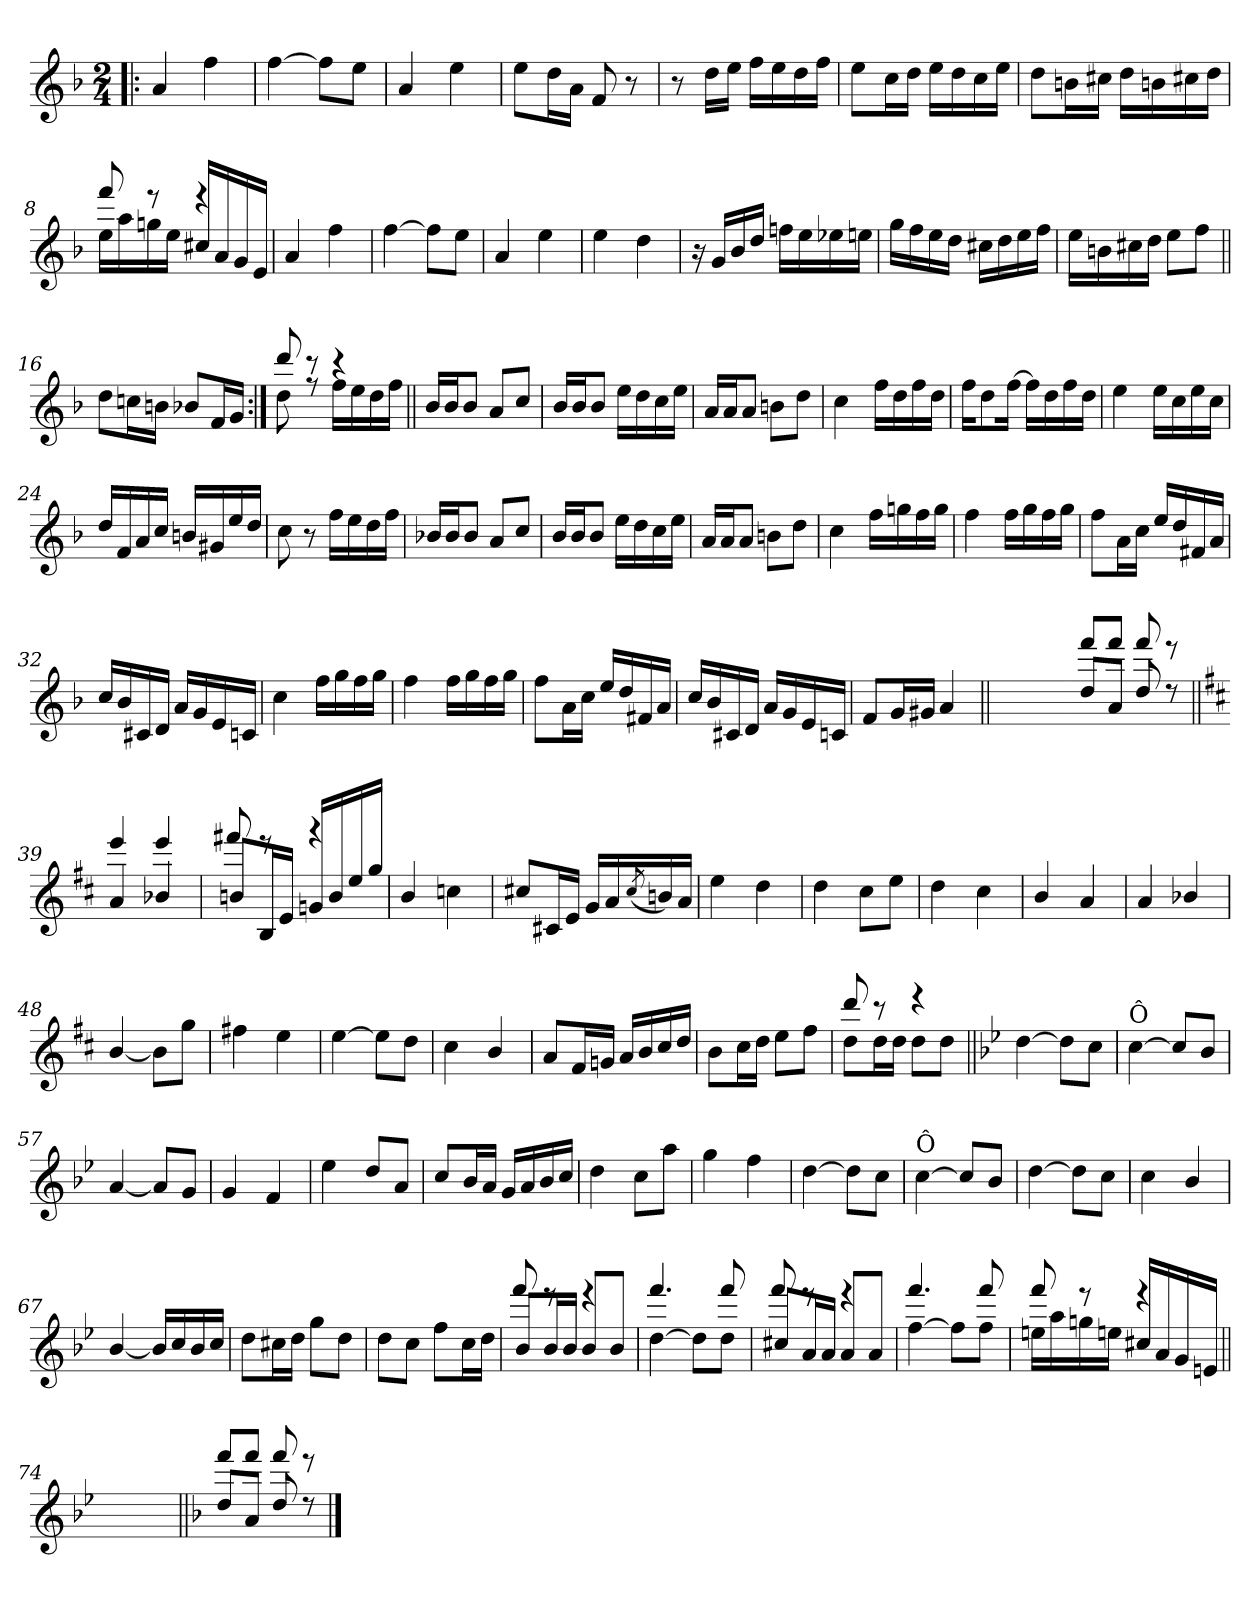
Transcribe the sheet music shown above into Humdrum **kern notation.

**kern
*part1
*staff1
*clefG2
*k[b-]
*F:
*M2/4
=1!|:
4a/
4ff\
=2
[4ff\
8ff\L]
8ee\J
=3
4a/
4ee\
=4
8ee\L
16dd\L
16a\JJ
8f/
8r
!!LO:LB:g=z
=5
8r
16dd\LL
16ee\JJ
16ff\LL
16ee\
16dd\
16ff\JJ
=6
8ee\L
16cc\L
16dd\JJ
16ee\LL
16dd\
16cc\
16ee\JJ
=7
8dd\L
16bn\L
16cc#X\JJ
16dd\LL
16bn\
16cc#X\
16dd\JJ
=8
*^
16ee\LL	8fff!/
16aa\	.
16ggn\	8reee
16ee\JJ	.
16cc#X/LL	4reee
16a/	.
16g/	.
16e/JJ	.
*v	*v
=9
4a/
4ff\
!!LO:LB:g=z
=10
[4ff\
8ff\L]
8ee\J
=11
4a/
4ee\
=12
4ee\
4dd\
=13
16r
16g/LL
16b-/
16dd/JJ
16ffn\LL
16ee\
16ee-X\
16een\JJ
!!LO:LB:g=z
=14
16gg\LL
16ff\
16ee\
16dd\JJ
16cc#X\LL
16dd\
16ee\
16ff\JJ
=15
16ee\LL
16bn\
16cc#X\
16dd\JJ
8ee\L
8ff\J
=16||
8dd\L
16ccn\L
16bn\JJ
8b-X/L
16f/L
16g/JJ
=17:|!
*^
8dd\	8ddd!/
8r	8rccc
16ff\LL	4rccc
16ee\	.
16dd\	.
16ff\JJ	.
*v	*v
!!LO:LB:g=z
=18||
16b-/LL
16b-/J
8b-/J
8a/L
8cc/J
=19
16b-/LL
16b-/J
8b-/J
16ee\LL
16dd\
16cc\
16ee\JJ
=20
16a/LL
16a/J
8a/J
8bn\L
8dd\J
=21
4cc\
16ff\LL
16dd\
16ff\
16dd\JJ
=22
16ff\KL
8dd\
[16ff\Jk
16ff\LL]
16dd\
16ff\
16dd\JJ
!!LO:LB:g=z
=23
4ee\
16ee\LL
16cc\
16ee\
16cc\JJ
=24
16dd/LL
16f/
16a/
16cc/JJ
16bn/LL
16g#X/
16ee/
16dd/JJ
=25
8cc\
8r
16ff\LL
16ee\
16dd\
16ff\JJ
=26
16b-X/LL
16b-/J
8b-/J
8a/L
8cc/J
!!LO:LB:g=z
=27
16b-/LL
16b-/J
8b-/J
16ee\LL
16dd\
16cc\
16ee\JJ
=28
16a/LL
16a/J
8a/J
8bn\L
8dd\J
=29
4cc\
16ff\LL
16ggn\
16ff\
16gg\JJ
=30
4ff\
16ff\LL
16gg\
16ff\
16gg\JJ
!!LO:LB:g=z
=31
8ff\L
16a\L
16cc\JJ
16ee/LL
16dd/
16f#X/
16a/JJ
=32
16cc/LL
16b-/
16c#X/
16d/JJ
16a/LL
16g/
16e/
16cn/JJ
=33
4cc\
16ff\LL
16gg\
16ff\
16gg\JJ
=34
4ff\
16ff\LL
16gg\
16ff\
16gg\JJ
!!LO:LB:g=z
=35
8ff\L
16a\L
16cc\JJ
16ee/LL
16dd/
16f#X/
16a/JJ
=36
16cc/LL
16b-/
16c#X/
16d/JJ
16a/LL
16g/
16e/
16cn/JJ
=37
8f/L
16g/L
16g#X/JJ
4a/
=37X371||
2ryy
!!LO:PB:g=z
=38-
*^
8dd/L	8fff!/L
8a/J	8fff!/J
8dd/	8fff!/
8rdd	8reee
=39||	=39||
*k[f#c#]	*
*D:	*
4a/	4eee!/
4b-X/	4eee!/
=40	=40
8bn/L	8fff#X!/
16B/L	8reee
16e/JJ	.
16gn/LL	4rggg
16b/	.
16ee/	.
16gg/JJ	.
*v	*v
=41
4b/
4ccn\
!!LO:LB:g=z
=42
8cc#X/L
16c#X/L
16e/JJ
16g/LL
16a/
(<8qcc#/
16bn/)
16a/JJ
=43
4ee\
4dd\
=44
4dd\
8cc#\L
8ee\J
=45
4dd\
4cc#\
=46
4b/
4a/
!!LO:LB:g=z
=47
4a/
4b-X/
=48
[4b/
8b\L]
8gg\J
=49
4ff#X\
4ee\
=50
[4ee\
8ee\L]
8dd\J
=51
4cc#\
4b/
!!LO:LB:g=z
=52
8a/L
16f#/L
16gn/JJ
16a/LL
16b/
16cc#/
16dd/JJ
=53
8b\L
16cc#\L
16dd\JJ
8ee\L
8ff#\J
=54
*^
8dd\L	8ddd!/
16dd\L	8rccc
16dd\JJ	.
8dd\L	4reee
8dd\J	.
*v	*v
=55||
*k[b-e-]
*B-:
[4dd\
8dd\L]
8cc\J
=56
!LO:TX:a:t=Ô
[4cc\
8cc/L]
8b-/J
!!LO:LB:g=z
=57
[4a/
8a/L]
8g/J
=58
4g/
4f/
=59
4ee-\
8dd/L
8a/J
=60
8cc/L
16b-/L
16a/JJ
16g/LL
16a/
16b-/
16cc/JJ
=61
4dd\
8cc\L
8aa\J
!!LO:LB:g=z
=62
4gg\
4ff\
=63
[4dd\
8dd\L]
8cc\J
=64
!LO:TX:a:t=Ô
[4cc\
8cc/L]
8b-/J
=65
[4dd\
8dd\L]
8cc\J
=66
4cc\
4b-/
!!LO:LB:g=z
=67
[4b-/
16b-/LL]
16cc/
16b-/
16cc/JJ
=68
8dd\L
16cc#X\L
16dd\JJ
8gg\L
8dd\J
=69
8dd\L
8cc\J
8ff\L
16cc\L
16dd\JJ
=70
*^
8b-/L	8fff!/
16b-/L	8reee
16b-/JJ	.
8b-/L	4reee
8b-/J	.
=71	=71
[>4dd\	4.fff!/
8dd\L]	.
8dd\J	8fff!/
!!LO:LB:g=z	!!
=72	=72
8cc#X/L	8fff!/
16a/L	8reee
16a/JJ	.
8a/L	4reee
8a/J	.
=73	=73
[>4ff\	4.fff!/
8ff\L]	.
8ff\J	8fff!/
=74	=74
16een\LL	8fff!/
16aa\	.
16ggn\	8reee
16een\JJ	.
16cc#X/LL	4reee
16a/	.
16g/	.
16en/JJ	.
*v	*v
=74X742||
2ryy
=75||
*k[b-]
*F:
*^
8dd/L	8fff!/L
8a/J	8fff!/J
8dd/	8fff!/
8rdd	8reee
*v	*v
==
*-
